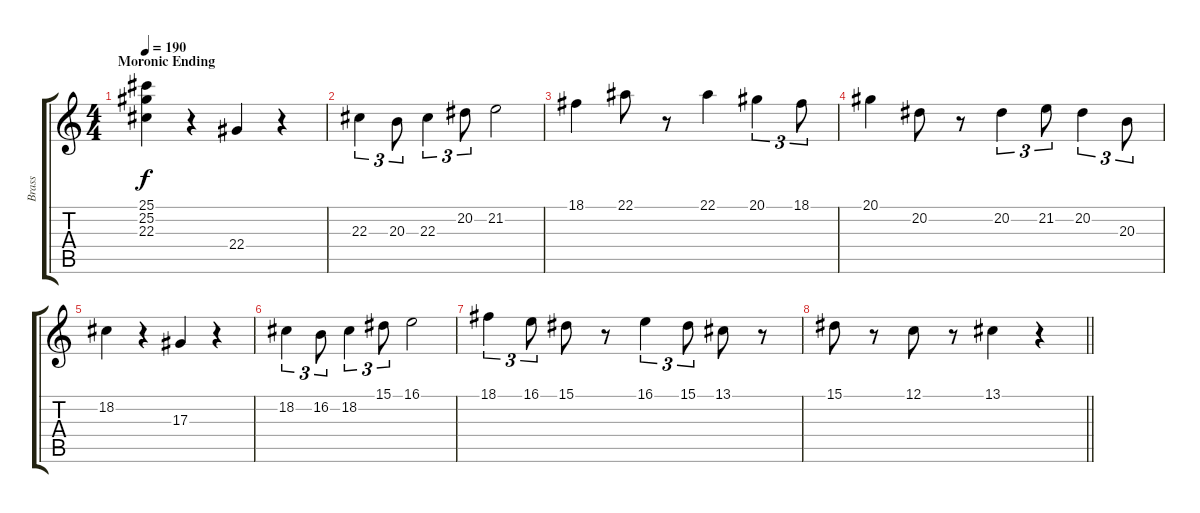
\track ("Brass" "Brass") {instrument brasssection}
\staff {score tabs}
\tuning (C4 G3 Eb3 Bb2 F2 C2) {hide}
\ts (4 4)
\section ("" "Moronic Ending")
\tempo 190
\clef g2
\ks c
(25.1 25.2 22.3).4{dy f} r.4 22.4.4 r.4 |
22.3.4{tu (3 2)} 20.3.8{tu (3 2)} 22.3.4{tu (3 2)} 20.2.8{tu (3 2)} 21.2.2 |
18.1.4 22.1.8 r.8 22.1.4 20.1.4{tu (3 2)} 18.1.8{tu (3 2)} |
20.1.4 20.2.8 r.8 20.2.4{tu (3 2)} 21.2.8{tu (3 2)} 20.2.4{tu (3 2)} 20.3.8{tu (3 2)} |
18.2.4 r.4 17.3.4 r.4 |
18.2.4{tu (3 2)} 16.2.8{tu (3 2)} 18.2.4{tu (3 2)} 15.1.8{tu (3 2)} 16.1.2 |
18.1.4{tu (3 2)} 16.1.8{tu (3 2)} 15.1.8 r.8 16.1.4{tu (3 2)} 15.1.8{tu (3 2)} 13.1.8 r.8 |
\barLineRight lightlight
15.1.8 r.8 12.1.8 r.8 13.1.4 r.4
